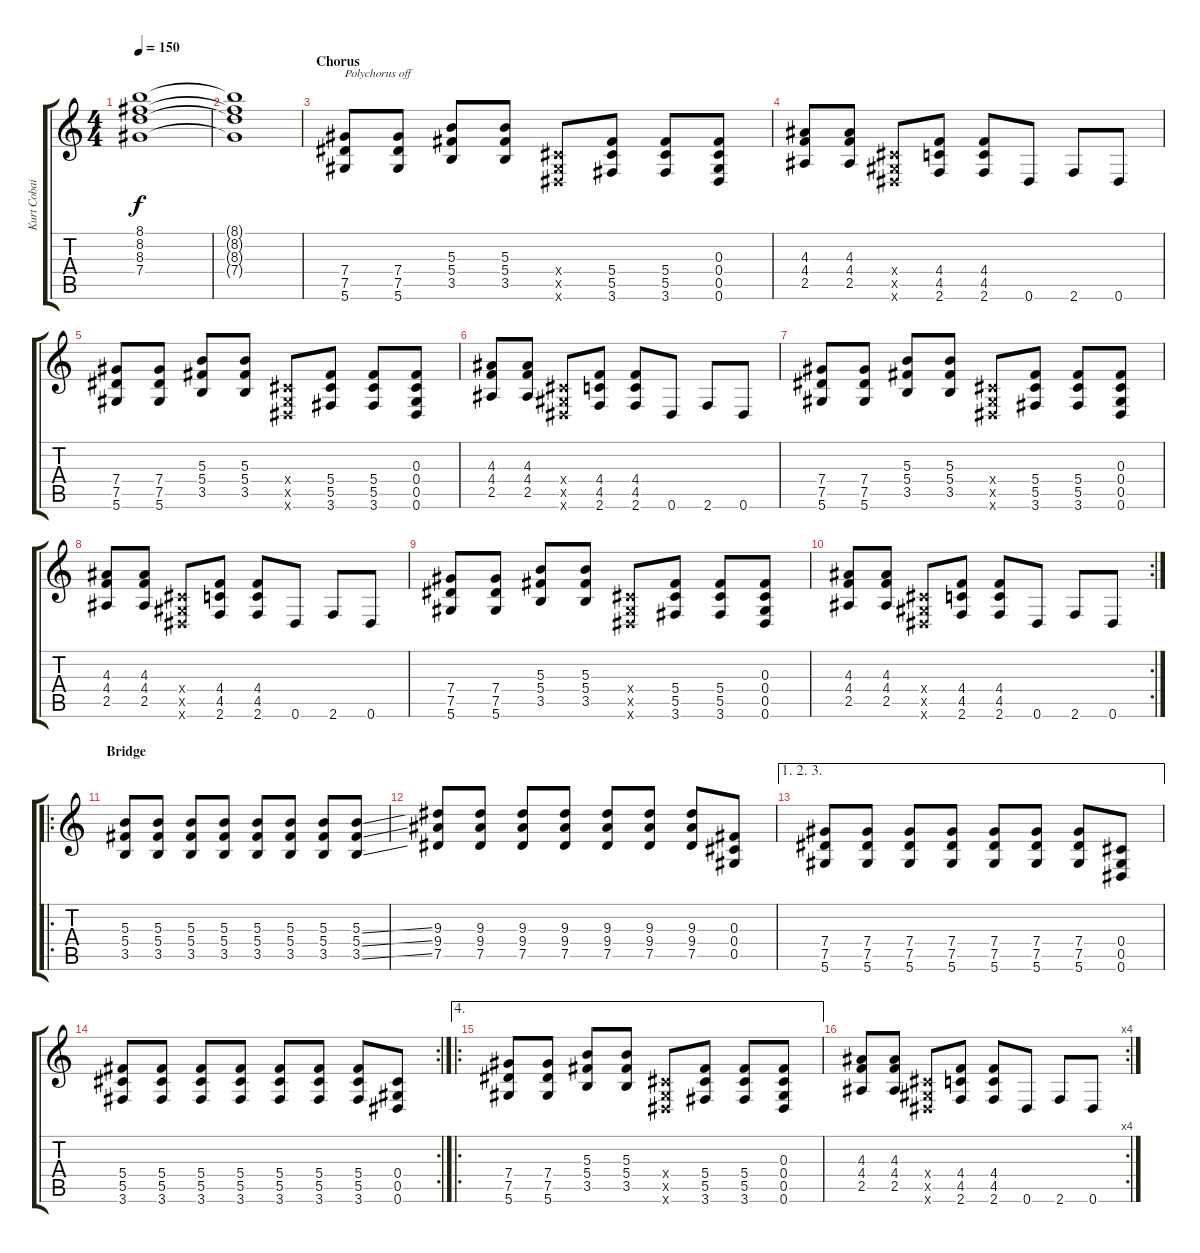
\track ("Kurt Cobain" "Kurt Cobai") {instrument distortionguitar}
\staff {score tabs}
\tuning (Eb4 Bb3 Gb3 Db3 Ab2 Eb2) {hide}
\ts (4 4)
\tempo 150
\clef g2
\ks c
(8.1{t} 8.2{t} 8.3{t} 7.4{t}).1{dy f} |
(8.1{t} 8.2{t} 8.3{t} 7.4{t}).1 |
\section ("" "Chorus")
(7.4 7.5 5.6).8{txt "Polychorus off"} (7.4 7.5 5.6).8 (5.3 5.4 3.5).8 (5.3 5.4 3.5).8 (0.4{x} 0.5{x} 0.6{x}).8 (5.4 5.5 3.6).8 (5.4 5.5 3.6).8 (0.3 0.4 0.5 0.6).8 |
(4.3 4.4 2.5).8 (4.3 4.4 2.5).8 (0.4{x} 0.5{x} 0.6{x}).8 (4.4 4.5 2.6).8 (4.4 4.5 2.6).8 0.6.8 2.6.8 0.6.8 |
(7.4 7.5 5.6).8 (7.4 7.5 5.6).8 (5.3 5.4 3.5).8 (5.3 5.4 3.5).8 (0.4{x} 0.5{x} 0.6{x}).8 (5.4 5.5 3.6).8 (5.4 5.5 3.6).8 (0.3 0.4 0.5 0.6).8 |
(4.3 4.4 2.5).8 (4.3 4.4 2.5).8 (0.4{x} 0.5{x} 0.6{x}).8 (4.4 4.5 2.6).8 (4.4 4.5 2.6).8 0.6.8 2.6.8 0.6.8 |
(7.4 7.5 5.6).8 (7.4 7.5 5.6).8 (5.3 5.4 3.5).8 (5.3 5.4 3.5).8 (0.4{x} 0.5{x} 0.6{x}).8 (5.4 5.5 3.6).8 (5.4 5.5 3.6).8 (0.3 0.4 0.5 0.6).8 |
(4.3 4.4 2.5).8 (4.3 4.4 2.5).8 (0.4{x} 0.5{x} 0.6{x}).8 (4.4 4.5 2.6).8 (4.4 4.5 2.6).8 0.6.8 2.6.8 0.6.8 |
(7.4 7.5 5.6).8 (7.4 7.5 5.6).8 (5.3 5.4 3.5).8 (5.3 5.4 3.5).8 (0.4{x} 0.5{x} 0.6{x}).8 (5.4 5.5 3.6).8 (5.4 5.5 3.6).8 (0.3 0.4 0.5 0.6).8 |
\rc 2
(4.3 4.4 2.5).8 (4.3 4.4 2.5).8 (0.4{x} 0.5{x} 0.6{x}).8 (4.4 4.5 2.6).8 (4.4 4.5 2.6).8 0.6.8 2.6.8 0.6.8 |
\ro
\section ("" "Bridge")
(5.3 5.4 3.5).8 (5.3 5.4 3.5).8 (5.3 5.4 3.5).8 (5.3 5.4 3.5).8 (5.3 5.4 3.5).8 (5.3 5.4 3.5).8 (5.3 5.4 3.5).8 (5.3{ss} 5.4{ss} 3.5{ss}).8 |
(9.3 9.4 7.5).8 (9.3 9.4 7.5).8 (9.3 9.4 7.5).8 (9.3 9.4 7.5).8 (9.3 9.4 7.5).8 (9.3 9.4 7.5).8 (9.3 9.4 7.5).8 (0.3 0.4 0.5).8 |
\ae (1 2 3)
(7.4 7.5 5.6).8 (7.4 7.5 5.6).8 (7.4 7.5 5.6).8 (7.4 7.5 5.6).8 (7.4 7.5 5.6).8 (7.4 7.5 5.6).8 (7.4 7.5 5.6).8 (0.4 0.5 0.6).8 |
\rc 2
(5.4 5.5 3.6).8 (5.4 5.5 3.6).8 (5.4 5.5 3.6).8 (5.4 5.5 3.6).8 (5.4 5.5 3.6).8 (5.4 5.5 3.6).8 (5.4 5.5 3.6).8 (0.4 0.5 0.6).8 |
\ae 4
\ro
(7.4 7.5 5.6).8 (7.4 7.5 5.6).8 (5.3 5.4 3.5).8 (5.3 5.4 3.5).8 (0.4{x} 0.5{x} 0.6{x}).8 (5.4 5.5 3.6).8 (5.4 5.5 3.6).8 (0.3 0.4 0.5 0.6).8 |
\rc 4
(4.3 4.4 2.5).8 (4.3 4.4 2.5).8 (0.4{x} 0.5{x} 0.6{x}).8 (4.4 4.5 2.6).8 (4.4 4.5 2.6).8 0.6.8 2.6.8 0.6.8
